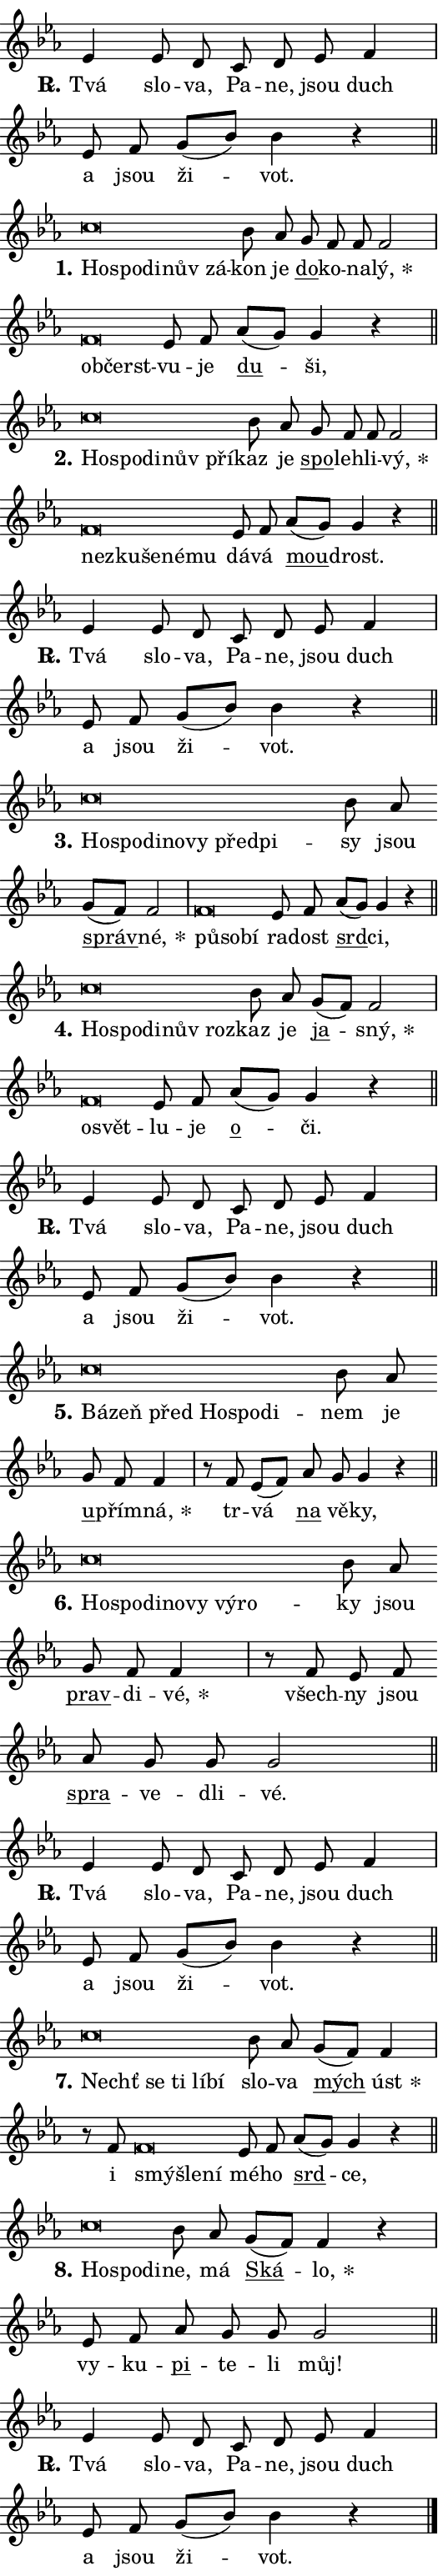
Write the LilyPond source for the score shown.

\version "2.24.0"
\header { tagline = "" }
\paper {
  indent = 0\cm
  top-margin = 0\cm
  right-margin = 0.13\cm % to fit lyric hyphens
  bottom-margin = 0\cm
  left-margin = 0\cm
  paper-width = 9\cm
  page-breaking = #ly:one-page-breaking
  system-system-spacing.basic-distance = #11
  score-system-spacing.basic-distance = #11
  ragged-last = ##f
}


%% Author: Thomas Morley
%% https://lists.gnu.org/archive/html/lilypond-user/2020-05/msg00002.html
#(define (line-position grob)
"Returns position of @var[grob} in current system:
   @code{'start}, if at first time-step
   @code{'end}, if at last time-step
   @code{'middle} otherwise
"
  (let* ((col (ly:item-get-column grob))
         (ln (ly:grob-object col 'left-neighbor))
         (rn (ly:grob-object col 'right-neighbor))
         (col-to-check-left (if (ly:grob? ln) ln col))
         (col-to-check-right (if (ly:grob? rn) rn col))
         (break-dir-left
           (and
             (ly:grob-property col-to-check-left 'non-musical #f)
             (ly:item-break-dir col-to-check-left)))
         (break-dir-right
           (and
             (ly:grob-property col-to-check-right 'non-musical #f)
             (ly:item-break-dir col-to-check-right))))
        (cond ((eqv? 1 break-dir-left) 'start)
              ((eqv? -1 break-dir-right) 'end)
              (else 'middle))))

#(define (tranparent-at-line-position vctor)
  (lambda (grob)
  "Relying on @code{line-position} select the relevant enry from @var{vctor}.
Used to determine transparency,"
    (case (line-position grob)
      ((end) (not (vector-ref vctor 0)))
      ((middle) (not (vector-ref vctor 1)))
      ((start) (not (vector-ref vctor 2))))))

noteHeadBreakVisibility =
#(define-music-function (break-visibility)(vector?)
"Makes @code{NoteHead}s transparent relying on @var{break-visibility}"
#{
  \override NoteHead.transparent =
    #(tranparent-at-line-position break-visibility)
#})

#(define delete-ledgers-for-transparent-note-heads
  (lambda (grob)
    "Reads whether a @code{NoteHead} is transparent.
If so this @code{NoteHead} is removed from @code{'note-heads} from
@var{grob}, which is supposed to be @code{LedgerLineSpanner}.
As a result ledgers are not printed for this @code{NoteHead}"
    (let* ((nhds-array (ly:grob-object grob 'note-heads))
           (nhds-list
             (if (ly:grob-array? nhds-array)
                 (ly:grob-array->list nhds-array)
                 '()))
           ;; Relies on the transparent-property being done before
           ;; Staff.LedgerLineSpanner.after-line-breaking is executed.
           ;; This is fragile ...
           (to-keep
             (remove
               (lambda (nhd)
                 (ly:grob-property nhd 'transparent #f))
               nhds-list)))
      ;; TODO find a better method to iterate over grob-arrays, similiar
      ;; to filter/remove etc for lists
      ;; For now rebuilt from scratch
      (set! (ly:grob-object grob 'note-heads)  '())
      (for-each
        (lambda (nhd)
          (ly:pointer-group-interface::add-grob grob 'note-heads nhd))
        to-keep))))

squashNotes = {
  \override NoteHead.X-extent = #'(-0.2 . 0.2)
  \override NoteHead.Y-extent = #'(-0.75 . 0)
  \override NoteHead.stencil =
    #(lambda (grob)
       (let ((pos (ly:grob-property grob 'staff-position)))
         (begin
           (if (< pos -7) (display "ERROR: Lower brevis then expected\n") (display ""))
           (if (<= pos -6) ly:text-interface::print ly:note-head::print))))
}
unSquashNotes = {
  \revert NoteHead.X-extent
  \revert NoteHead.Y-extent
  \revert NoteHead.stencil
}

hideNotes = \noteHeadBreakVisibility #begin-of-line-visible
unHideNotes = \noteHeadBreakVisibility #all-visible

% work-around for resetting accidentals
% https://lilypond.org/doc/v2.23/Documentation/notation/displaying-rhythms#unmetered-music
cadenzaMeasure = {
  \cadenzaOff
  \partial 1024 s1024
  \cadenzaOn
}

#(define-markup-command (accent layout props text) (markup?)
  "Underline accented syllable"
  (interpret-markup layout props
    #{\markup \override #'(offset . 4.3) \underline { #text }#}))

responsum = \markup \concat {
  "R" \hspace #-1.05 \path #0.1 #'((moveto 0 0.07) (lineto 0.9 0.8)) \hspace #0.05 "."
}

spaceSize = #0.6828661417322834 % exact space size for TeX Gyre Schola

\layout {
  \context {
    \Staff
    \remove "Time_signature_engraver"
    \override LedgerLineSpanner.after-line-breaking = #delete-ledgers-for-transparent-note-heads
  }
  \context {
    \Lyrics {
      \override LyricSpace.minimum-distance = \spaceSize
      \override LyricText.font-name = #"TeX Gyre Schola"
      \override LyricText.font-size = 1
      \override StanzaNumber.font-name = #"TeX Gyre Schola Bold"
      \override StanzaNumber.font-size = 1
    }
  }
  \context {
    \Score 
    \override NoteHead.text =
      #(lambda (grob) 
        (let ((pos (ly:grob-property grob 'staff-position)))
          #{\markup {
            \combine
              \halign #-0.55 \raise #(if (= pos -6) 0 0.5) \override #'(thickness . 2) \draw-line #'(3.2 . 0)
              \musicglyph "noteheads.sM1"
          }#}))
  }
}

% magnetic-lyrics.ily
%
%   written by
%     Jean Abou Samra <jean@abou-samra.fr>
%     Werner Lemberg <wl@gnu.org>
%
%   adapted by
%     Jiri Hon <jiri.hon@gmail.com>
%
% Version 2022-Apr-15

% https://www.mail-archive.com/lilypond-user@gnu.org/msg149350.html

#(define (Left_hyphen_pointer_engraver context)
   "Collect syllable-hyphen-syllable occurrences in lyrics and store
them in properties.  This engraver only looks to the left.  For
example, if the lyrics input is @code{foo -- bar}, it does the
following.

@itemize @bullet
@item
Set the @code{text} property of the @code{LyricHyphen} grob between
@q{foo} and @q{bar} to @code{foo}.

@item
Set the @code{left-hyphen} property of the @code{LyricText} grob with
text @q{foo} to the @code{LyricHyphen} grob between @q{foo} and
@q{bar}.
@end itemize

Use this auxiliary engraver in combination with the
@code{lyric-@/text::@/apply-@/magnetic-@/offset!} hook."
   (let ((hyphen #f)
         (text #f))
     (make-engraver
      (acknowledgers
       ((lyric-syllable-interface engraver grob source-engraver)
        (set! text grob)))
      (end-acknowledgers
       ((lyric-hyphen-interface engraver grob source-engraver)
        ;(when (not (grob::has-interface grob 'lyric-space-interface))
          (set! hyphen grob)));)
      ((stop-translation-timestep engraver)
       (when (and text hyphen)
         (ly:grob-set-object! text 'left-hyphen hyphen))
       (set! text #f)
       (set! hyphen #f)))))

#(define (lyric-text::apply-magnetic-offset! grob)
   "If the space between two syllables is less than the value in
property @code{LyricText@/.details@/.squash-threshold}, move the right
syllable to the left so that it gets concatenated with the left
syllable.

Use this function as a hook for
@code{LyricText@/.after-@/line-@/breaking} if the
@code{Left_@/hyphen_@/pointer_@/engraver} is active."
   (let ((hyphen (ly:grob-object grob 'left-hyphen #f)))
     (when hyphen
       (let ((left-text (ly:spanner-bound hyphen LEFT)))
         (when (grob::has-interface left-text 'lyric-syllable-interface)
           (let* ((common (ly:grob-common-refpoint grob left-text X))
                  (this-x-ext (ly:grob-extent grob common X))
                  (left-x-ext
                   (begin
                     ;; Trigger magnetism for left-text.
                     (ly:grob-property left-text 'after-line-breaking)
                     (ly:grob-extent left-text common X)))
                  ;; `delta` is the gap width between two syllables.
                  (delta (- (interval-start this-x-ext)
                            (interval-end left-x-ext)))
                  (details (ly:grob-property grob 'details))
                  (threshold (assoc-get 'squash-threshold details 0.2)))
             (when (< delta threshold)
               (let* (;; We have to manipulate the input text so that
                      ;; ligatures crossing syllable boundaries are not
                      ;; disabled.  For languages based on the Latin
                      ;; script this is essentially a beautification.
                      ;; However, for non-Western scripts it can be a
                      ;; necessity.
                      (lt (ly:grob-property left-text 'text))
                      (rt (ly:grob-property grob 'text))
                      (is-space (grob::has-interface hyphen 'lyric-space-interface))
                      (space (if is-space " " ""))
                      (extra-delta (if is-space spaceSize 0))
                      ;; Append new syllable.
                      (ltrt-space (if (and (string? lt) (string? rt))
                                (string-append lt space rt)
                                (make-concat-markup (list lt space rt))))
                      ;; Right-align `ltrt` to the right side.
                      (ltrt-space-markup (grob-interpret-markup
                               grob
                               (make-translate-markup
                                (cons (interval-length this-x-ext) 0)
                                (make-right-align-markup ltrt-space)))))
                 (begin
                   ;; Don't print `left-text`.
                   (ly:grob-set-property! left-text 'stencil #f)
                   ;; Set text and stencil (which holds all collected
                   ;; syllables so far) and shift it to the left.
                   (ly:grob-set-property! grob 'text ltrt-space)
                   (ly:grob-set-property! grob 'stencil ltrt-space-markup)
                   (ly:grob-translate-axis! grob (- (- delta extra-delta)) X))))))))))


#(define (lyric-hyphen::displace-bounds-first grob)
   ;; Make very sure this callback isn't triggered too early.
   (let ((left (ly:spanner-bound grob LEFT))
         (right (ly:spanner-bound grob RIGHT)))
     (ly:grob-property left 'after-line-breaking)
     (ly:grob-property right 'after-line-breaking)
     (ly:lyric-hyphen::print grob)))

squashThreshold = #0.4

\layout {
  \context {
    \Lyrics
    \consists #Left_hyphen_pointer_engraver
    \override LyricText.after-line-breaking =
      #lyric-text::apply-magnetic-offset!
    \override LyricHyphen.stencil = #lyric-hyphen::displace-bounds-first
    \override LyricText.details.squash-threshold = \squashThreshold
    \override LyricHyphen.minimum-distance = 0
    \override LyricHyphen.minimum-length = \squashThreshold
  }
}

squashText = \override LyricText.details.squash-threshold = 9999
unSquashText = \override LyricText.details.squash-threshold = \squashThreshold

leftText = \override LyricText.self-alignment-X = #LEFT
unLeftText = \revert LyricText.self-alignment-X

starOffset = #(lambda (grob) 
                (let ((x_offset (ly:self-alignment-interface::aligned-on-x-parent grob)))
                  (if (= x_offset 0) 0 (+ x_offset 1.2))))

star = #(define-music-function (syllable)(string?)
"Append star separator at the end of a syllable"
#{
  \once \override LyricText.X-offset = #starOffset
  \lyricmode { \markup {
    #syllable
    \override #'((font-name . "TeX Gyre Schola Bold")) \hspace #0.2 \lower #0.65 \larger "*"
  } }
#})

starAccent = #(define-music-function (syllable)(string?)
"Append star separator at the end of a syllable and make accent"
#{
  \once \override LyricText.X-offset = #starOffset
  \lyricmode { \markup {
    \accent #syllable
    \override #'((font-name . "TeX Gyre Schola Bold")) \hspace #0.2 \lower #0.65 \larger "*"
  } }
#})

breath = #(define-music-function (syllable)(string?)
"Append breathing indicator at the end of a syllable"
#{
  \lyricmode { \markup { #syllable "+" } }
#})

optionalBreath = #(define-music-function (syllable)(string?)
"Append optional breathing indicator at the end of a syllable"
#{
  \lyricmode { \markup { #syllable "(+)" } }
#})


\score {
    <<
        \new Voice = "melody" { \cadenzaOn \key es \major \relative { es'4 es8 d c d es f4 \cadenzaMeasure \bar "|" es8 f \bar "" g[( bes)] bes4 r \cadenzaMeasure \bar "||" \break } }
        \new Lyrics \lyricsto "melody" { \lyricmode { \set stanza = \responsum
Tvá slo -- va, Pa -- ne, jsou duch a jsou ži -- vot. } }
    >>
    \layout {}
}

\score {
    <<
        \new Voice = "melody" { \cadenzaOn \key es \major \relative { \squashNotes c''\breve*1/16 \hideNotes \breve*1/16 \bar "" \breve*1/16 \bar "" \breve*1/16 \breve*1/16 \bar "" \unHideNotes \unSquashNotes bes8 as \bar "" g f f f2 \cadenzaMeasure \bar "|" \squashNotes f\breve*1/16 \hideNotes \breve*1/16 \bar "" \unHideNotes \unSquashNotes es8 f \bar "" as[( g)] g4 r \cadenzaMeasure \bar "||" \break } }
        \new Lyrics \lyricsto "melody" { \lyricmode { \set stanza = "1."
\leftText Ho -- \squashText spo -- di -- nův zá -- \unLeftText \unSquashText kon je \markup \accent do -- ko -- na -- \star lý, \leftText ob -- \squashText čerst -- \unLeftText \unSquashText vu -- je \markup \accent du -- ši, } }
    >>
    \layout {}
}

\score {
    <<
        \new Voice = "melody" { \cadenzaOn \key es \major \relative { \squashNotes c''\breve*1/16 \hideNotes \breve*1/16 \bar "" \breve*1/16 \bar "" \breve*1/16 \breve*1/16 \bar "" \unHideNotes \unSquashNotes bes8 as \bar "" g f f f2 \cadenzaMeasure \bar "|" \squashNotes f\breve*1/16 \hideNotes \breve*1/16 \bar "" \breve*1/16 \bar "" \breve*1/16 \breve*1/16 \bar "" \unHideNotes \unSquashNotes es8 f \bar "" as[( g)] g4 r \cadenzaMeasure \bar "||" \break } }
        \new Lyrics \lyricsto "melody" { \lyricmode { \set stanza = "2."
\leftText Ho -- \squashText spo -- di -- nův pří -- \unLeftText \unSquashText kaz je \markup \accent spo -- leh -- li -- \star vý, \leftText ne -- \squashText zku -- še -- né -- mu \unLeftText \unSquashText dá -- vá \markup \accent mou -- drost. } }
    >>
    \layout {}
}

\score {
    <<
        \new Voice = "melody" { \cadenzaOn \key es \major \relative { es'4 es8 d c d es f4 \cadenzaMeasure \bar "|" es8 f \bar "" g[( bes)] bes4 r \cadenzaMeasure \bar "||" \break } }
        \new Lyrics \lyricsto "melody" { \lyricmode { \set stanza = \responsum
Tvá slo -- va, Pa -- ne, jsou duch a jsou ži -- vot. } }
    >>
    \layout {}
}

\score {
    <<
        \new Voice = "melody" { \cadenzaOn \key es \major \relative { \squashNotes c''\breve*1/16 \hideNotes \breve*1/16 \bar "" \breve*1/16 \bar "" \breve*1/16 \bar "" \breve*1/16 \bar "" \breve*1/16 \breve*1/16 \bar "" \unHideNotes \unSquashNotes bes8 as \bar "" g[( f)] f2 \cadenzaMeasure \bar "|" \squashNotes f\breve*1/16 \hideNotes \breve*1/16 \breve*1/16 \bar "" \unHideNotes \unSquashNotes es8 f \bar "" as[( g)] g4 r \cadenzaMeasure \bar "||" \break } }
        \new Lyrics \lyricsto "melody" { \lyricmode { \set stanza = "3."
\leftText Ho -- \squashText spo -- di -- no -- vy před -- pi -- \unLeftText \unSquashText sy jsou \markup \accent správ -- \star né, \leftText pů -- \squashText so -- bí \unLeftText \unSquashText ra -- dost \markup \accent srd -- ci, } }
    >>
    \layout {}
}

\score {
    <<
        \new Voice = "melody" { \cadenzaOn \key es \major \relative { \squashNotes c''\breve*1/16 \hideNotes \breve*1/16 \bar "" \breve*1/16 \bar "" \breve*1/16 \breve*1/16 \bar "" \unHideNotes \unSquashNotes bes8 as \bar "" g[( f)] f2 \cadenzaMeasure \bar "|" \squashNotes f\breve*1/16 \hideNotes \breve*1/16 \bar "" \unHideNotes \unSquashNotes es8 f \bar "" as[( g)] g4 r \cadenzaMeasure \bar "||" \break } }
        \new Lyrics \lyricsto "melody" { \lyricmode { \set stanza = "4."
\leftText Ho -- \squashText spo -- di -- nův roz -- \unLeftText \unSquashText kaz je \markup \accent ja -- \star sný, \leftText o -- \squashText svět -- \unLeftText \unSquashText lu -- je \markup \accent o -- či. } }
    >>
    \layout {}
}

\score {
    <<
        \new Voice = "melody" { \cadenzaOn \key es \major \relative { es'4 es8 d c d es f4 \cadenzaMeasure \bar "|" es8 f \bar "" g[( bes)] bes4 r \cadenzaMeasure \bar "||" \break } }
        \new Lyrics \lyricsto "melody" { \lyricmode { \set stanza = \responsum
Tvá slo -- va, Pa -- ne, jsou duch a jsou ži -- vot. } }
    >>
    \layout {}
}

\score {
    <<
        \new Voice = "melody" { \cadenzaOn \key es \major \relative { \squashNotes c''\breve*1/16 \hideNotes \breve*1/16 \bar "" \breve*1/16 \bar "" \breve*1/16 \bar "" \breve*1/16 \breve*1/16 \bar "" \unHideNotes \unSquashNotes bes8 as \bar "" g f f4 \cadenzaMeasure \bar "|" r8 f8 es8[( f)] \bar "" as g g4 r \cadenzaMeasure \bar "||" \break } }
        \new Lyrics \lyricsto "melody" { \lyricmode { \set stanza = "5."
\leftText Bá -- \squashText zeň před Ho -- spo -- di -- \unLeftText \unSquashText nem je \markup \accent u -- přím -- \star ná, tr -- vá \markup \accent na vě -- ky, } }
    >>
    \layout {}
}

\score {
    <<
        \new Voice = "melody" { \cadenzaOn \key es \major \relative { \squashNotes c''\breve*1/16 \hideNotes \breve*1/16 \bar "" \breve*1/16 \bar "" \breve*1/16 \bar "" \breve*1/16 \bar "" \breve*1/16 \breve*1/16 \bar "" \unHideNotes \unSquashNotes bes8 as \bar "" g f f4 \cadenzaMeasure \bar "|" r8 f es8 f \bar "" as g g g2 \cadenzaMeasure \bar "||" \break } }
        \new Lyrics \lyricsto "melody" { \lyricmode { \set stanza = "6."
\leftText Ho -- \squashText spo -- di -- no -- vy vý -- ro -- \unLeftText \unSquashText ky jsou \markup \accent prav -- di -- \star vé, všech -- ny jsou \markup \accent spra -- ve -- dli -- vé. } }
    >>
    \layout {}
}

\score {
    <<
        \new Voice = "melody" { \cadenzaOn \key es \major \relative { es'4 es8 d c d es f4 \cadenzaMeasure \bar "|" es8 f \bar "" g[( bes)] bes4 r \cadenzaMeasure \bar "||" \break } }
        \new Lyrics \lyricsto "melody" { \lyricmode { \set stanza = \responsum
Tvá slo -- va, Pa -- ne, jsou duch a jsou ži -- vot. } }
    >>
    \layout {}
}

\score {
    <<
        \new Voice = "melody" { \cadenzaOn \key es \major \relative { \squashNotes c''\breve*1/16 \hideNotes \breve*1/16 \bar "" \breve*1/16 \bar "" \breve*1/16 \breve*1/16 \bar "" \unHideNotes \unSquashNotes bes8 as \bar "" g[( f)] f4 \cadenzaMeasure \bar "|" r8 f8 \squashNotes f\breve*1/16 \hideNotes \breve*1/16 \breve*1/16 \bar "" \unHideNotes \unSquashNotes es8 f \bar "" as[( g)] g4 r \cadenzaMeasure \bar "||" \break } }
        \new Lyrics \lyricsto "melody" { \lyricmode { \set stanza = "7."
\leftText Nechť \squashText se ti lí -- bí \unLeftText \unSquashText slo -- va \markup \accent mých \star úst i \leftText smý -- \squashText šle -- ní \unLeftText \unSquashText mé -- ho \markup \accent srd -- ce, } }
    >>
    \layout {}
}

\score {
    <<
        \new Voice = "melody" { \cadenzaOn \key es \major \relative { \squashNotes c''\breve*1/16 \hideNotes \breve*1/16 \breve*1/16 \bar "" \unHideNotes \unSquashNotes bes8 as \bar "" g[( f)] f4 r \cadenzaMeasure \bar "|" es8 f \bar "" as g g g2 \cadenzaMeasure \bar "||" \break } }
        \new Lyrics \lyricsto "melody" { \lyricmode { \set stanza = "8."
\leftText Ho -- \squashText spo -- di -- \unLeftText \unSquashText ne, má \markup \accent Ská -- \star lo, vy -- ku -- \markup \accent pi -- te -- li můj! } }
    >>
    \layout {}
}

\score {
    <<
        \new Voice = "melody" { \cadenzaOn \key es \major \relative { es'4 es8 d c d es f4 \cadenzaMeasure \bar "|" es8 f \bar "" g[( bes)] bes4 r \cadenzaMeasure \bar "||" \break } \bar "|." }
        \new Lyrics \lyricsto "melody" { \lyricmode { \set stanza = \responsum
Tvá slo -- va, Pa -- ne, jsou duch a jsou ži -- vot. } }
    >>
    \layout {}
}
